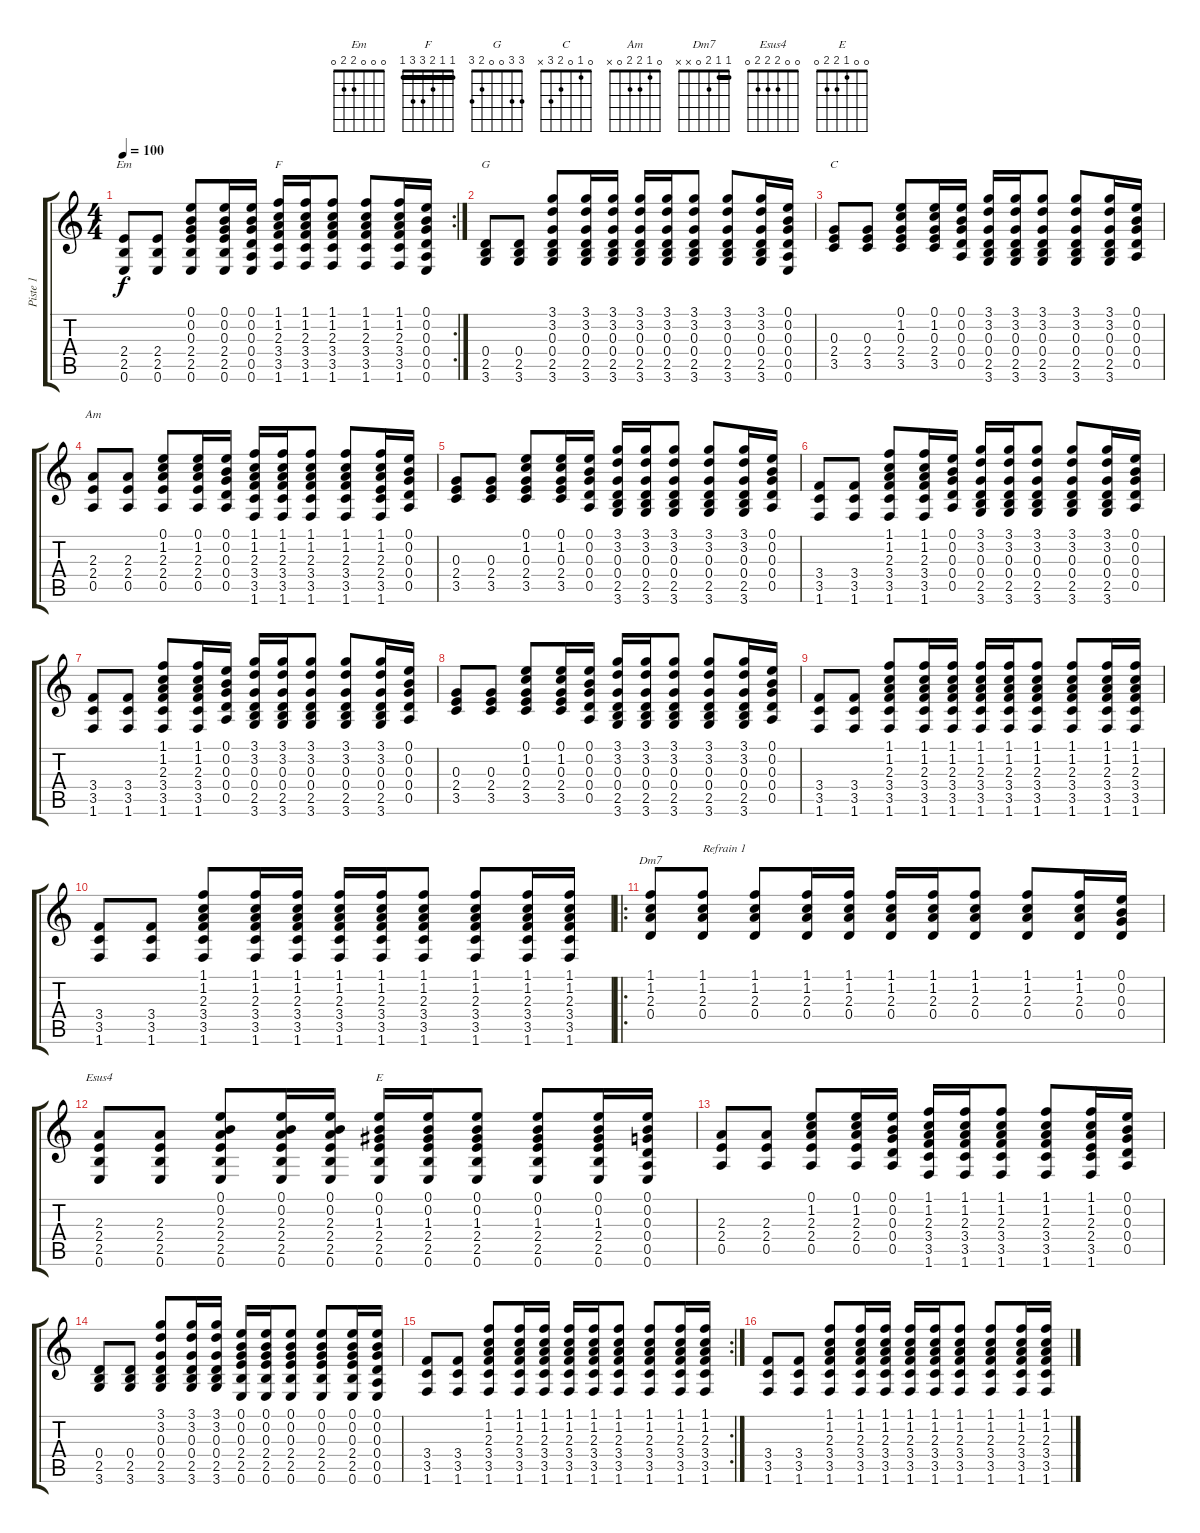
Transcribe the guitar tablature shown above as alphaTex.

\track ("Piste 1" "Piste 1") {instrument acousticguitarnylon}
\staff {score tabs}
\tuning (E4 B3 G3 D3 A2 E2) {hide}
\chord ("Em" 0 0 0 2 2 0)
\chord ("F" 1 1 2 3 3 1) {barre 1}
\chord ("G" 3 3 0 0 2 3)
\chord ("C" 0 1 0 2 3 x)
\chord ("Am" 0 1 2 2 0 x)
\chord ("Dm7" 1 1 2 0 x x) {barre 1}
\chord ("Esus4" 0 0 2 2 2 0)
\chord ("E" 0 0 1 2 2 0)
\rc 2
\ts (4 4)
\tempo 100
\clef g2
\ks c
(2.4 2.5 0.6).8{ch "Em" dy f} (2.4 2.5 0.6).8 (0.1 0.2 0.3 2.4 2.5 0.6).8 (0.1 0.2 0.3 2.4 2.5 0.6).16 (0.1 0.2 0.3 0.4 0.5 0.6).16 (1.1 1.2 2.3 3.4 3.5 1.6).16{ch "F"} (1.1 1.2 2.3 3.4 3.5 1.6).16 (1.1 1.2 2.3 3.4 3.5 1.6).8 (1.1 1.2 2.3 3.4 3.5 1.6).8 (1.1 1.2 2.3 3.4 3.5 1.6).16 (0.1 0.2 0.3 0.4 0.5 0.6).16 |
(0.4 2.5 3.6).8{ch "G"} (0.4 2.5 3.6).8 (3.1 3.2 0.3 0.4 2.5 3.6).8 (3.1 3.2 0.3 0.4 2.5 3.6).16 (3.1 3.2 0.3 0.4 2.5 3.6).16 (3.1 3.2 0.3 0.4 2.5 3.6).16 (3.1 3.2 0.3 0.4 2.5 3.6).16 (3.1 3.2 0.3 0.4 2.5 3.6).8 (3.1 3.2 0.3 0.4 2.5 3.6).8 (3.1 3.2 0.3 0.4 2.5 3.6).16 (0.1 0.2 0.3 0.4 0.5 0.6).16 |
(0.3 2.4 3.5).8{ch "C"} (0.3 2.4 3.5).8 (0.1 1.2 0.3 2.4 3.5).8 (0.1 1.2 0.3 2.4 3.5).16 (0.1 0.2 0.3 0.4 0.5).16 (3.1 3.2 0.3 0.4 2.5 3.6).16 (3.1 3.2 0.3 0.4 2.5 3.6).16 (3.1 3.2 0.3 0.4 2.5 3.6).8 (3.1 3.2 0.3 0.4 2.5 3.6).8 (3.1 3.2 0.3 0.4 2.5 3.6).16 (0.1 0.2 0.3 0.4 0.5).16 |
(2.3 2.4 0.5).8{ch "Am"} (2.3 2.4 0.5).8 (0.1 1.2 2.3 2.4 0.5).8 (0.1 1.2 2.3 2.4 0.5).16 (0.1 0.2 0.3 0.4 0.5).16 (1.1 1.2 2.3 3.4 3.5 1.6).16 (1.1 1.2 2.3 3.4 3.5 1.6).16 (1.1 1.2 2.3 3.4 3.5 1.6).8 (1.1 1.2 2.3 3.4 3.5 1.6).8 (1.1 1.2 2.3 2.4 3.5 1.6).16 (0.1 0.2 0.3 0.4 0.5).16 |
(0.3 2.4 3.5).8 (0.3 2.4 3.5).8 (0.1 1.2 0.3 2.4 3.5).8 (0.1 1.2 0.3 2.4 3.5).16 (0.1 0.2 0.3 0.4 0.5).16 (3.1 3.2 0.3 0.4 2.5 3.6).16 (3.1 3.2 0.3 0.4 2.5 3.6).16 (3.1 3.2 0.3 0.4 2.5 3.6).8 (3.1 3.2 0.3 0.4 2.5 3.6).8 (3.1 3.2 0.3 0.4 2.5 3.6).16 (0.1 0.2 0.3 0.4 0.5).16 |
(3.4 3.5 1.6).8 (3.4 3.5 1.6).8 (1.1 1.2 2.3 3.4 3.5 1.6).8 (1.1 1.2 2.3 3.4 3.5 1.6).16 (0.1 0.2 0.3 0.4 0.5).16 (3.1 3.2 0.3 0.4 2.5 3.6).16 (3.1 3.2 0.3 0.4 2.5 3.6).16 (3.1 3.2 0.3 0.4 2.5 3.6).8 (3.1 3.2 0.3 0.4 2.5 3.6).8 (3.1 3.2 0.3 0.4 2.5 3.6).16 (0.1 0.2 0.3 0.4 0.5).16 |
(3.4 3.5 1.6).8 (3.4 3.5 1.6).8 (1.1 1.2 2.3 3.4 3.5 1.6).8 (1.1 1.2 2.3 3.4 3.5 1.6).16 (0.1 0.2 0.3 0.4 0.5).16 (3.1 3.2 0.3 0.4 2.5 3.6).16 (3.1 3.2 0.3 0.4 2.5 3.6).16 (3.1 3.2 0.3 0.4 2.5 3.6).8 (3.1 3.2 0.3 0.4 2.5 3.6).8 (3.1 3.2 0.3 0.4 2.5 3.6).16 (0.1 0.2 0.3 0.4 0.5).16 |
(0.3 2.4 3.5).8 (0.3 2.4 3.5).8 (0.1 1.2 0.3 2.4 3.5).8 (0.1 1.2 0.3 2.4 3.5).16 (0.1 0.2 0.3 0.4 0.5).16 (3.1 3.2 0.3 0.4 2.5 3.6).16 (3.1 3.2 0.3 0.4 2.5 3.6).16 (3.1 3.2 0.3 0.4 2.5 3.6).8 (3.1 3.2 0.3 0.4 2.5 3.6).8 (3.1 3.2 0.3 0.4 2.5 3.6).16 (0.1 0.2 0.3 0.4 0.5).16 |
(3.4 3.5 1.6).8 (3.4 3.5 1.6).8 (1.1 1.2 2.3 3.4 3.5 1.6).8 (1.1 1.2 2.3 3.4 3.5 1.6).16 (1.1 1.2 2.3 3.4 3.5 1.6).16 (1.1 1.2 2.3 3.4 3.5 1.6).16 (1.1 1.2 2.3 3.4 3.5 1.6).16 (1.1 1.2 2.3 3.4 3.5 1.6).8 (1.1 1.2 2.3 3.4 3.5 1.6).8 (1.1 1.2 2.3 3.4 3.5 1.6).16 (1.1 1.2 2.3 3.4 3.5 1.6).16 |
(3.4 3.5 1.6).8 (3.4 3.5 1.6).8 (1.1 1.2 2.3 3.4 3.5 1.6).8 (1.1 1.2 2.3 3.4 3.5 1.6).16 (1.1 1.2 2.3 3.4 3.5 1.6).16 (1.1 1.2 2.3 3.4 3.5 1.6).16 (1.1 1.2 2.3 3.4 3.5 1.6).16 (1.1 1.2 2.3 3.4 3.5 1.6).8 (1.1 1.2 2.3 3.4 3.5 1.6).8 (1.1 1.2 2.3 3.4 3.5 1.6).16 (1.1 1.2 2.3 3.4 3.5 1.6).16 |
\ro
(1.1 1.2 2.3 0.4).8{ch "Dm7"} (1.1 1.2 2.3 0.4).8{txt "Refrain 1"} (1.1 1.2 2.3 0.4).8 (1.1 1.2 2.3 0.4).16 (1.1 1.2 2.3 0.4).16 (1.1 1.2 2.3 0.4).16 (1.1 1.2 2.3 0.4).16 (1.1 1.2 2.3 0.4).8 (1.1 1.2 2.3 0.4).8 (1.1 1.2 2.3 0.4).16 (0.1 0.2 0.3 0.4).16 |
(2.3 2.4 2.5 0.6).8{ch "Esus4"} (2.3 2.4 2.5 0.6).8 (0.1 0.2 2.3 2.4 2.5 0.6).8 (0.1 0.2 2.3 2.4 2.5 0.6).16 (0.1 0.2 2.3 2.4 2.5 0.6).16 (0.1 0.2 1.3 2.4 2.5 0.6).16{ch "E"} (0.1 0.2 1.3 2.4 2.5 0.6).16 (0.1 0.2 1.3 2.4 2.5 0.6).8 (0.1 0.2 1.3 2.4 2.5 0.6).8 (0.1 0.2 1.3 2.4 2.5 0.6).16 (0.1 0.2 0.3 0.4 0.5 0.6).16 |
(2.3 2.4 0.5).8 (2.3 2.4 0.5).8 (0.1 1.2 2.3 2.4 0.5).8 (0.1 1.2 2.3 2.4 0.5).16 (0.1 0.2 0.3 0.4 0.5).16 (1.1 1.2 2.3 3.4 3.5 1.6).16 (1.1 1.2 2.3 3.4 3.5 1.6).16 (1.1 1.2 2.3 3.4 3.5 1.6).8 (1.1 1.2 2.3 3.4 3.5 1.6).8 (1.1 1.2 2.3 2.4 3.5 1.6).16 (0.1 0.2 0.3 0.4 0.5).16 |
(0.4 2.5 3.6).8 (0.4 2.5 3.6).8 (3.1 3.2 0.3 0.4 2.5 3.6).8 (3.1 3.2 0.3 0.4 2.5 3.6).16 (3.1 3.2 0.3 0.4 2.5 3.6).16 (0.1 0.2 0.3 2.4 2.5 0.6).16 (0.1 0.2 0.3 2.4 2.5 0.6).16 (0.1 0.2 0.3 2.4 2.5 0.6).8 (0.1 0.2 0.3 2.4 2.5 0.6).8 (0.1 0.2 0.3 2.4 2.5 0.6).16 (0.1 0.2 0.3 0.4 0.5 0.6).16 |
\rc 2
(3.4 3.5 1.6).8 (3.4 3.5 1.6).8 (1.1 1.2 2.3 3.4 3.5 1.6).8 (1.1 1.2 2.3 3.4 3.5 1.6).16 (1.1 1.2 2.3 3.4 3.5 1.6).16 (1.1 1.2 2.3 3.4 3.5 1.6).16 (1.1 1.2 2.3 3.4 3.5 1.6).16 (1.1 1.2 2.3 3.4 3.5 1.6).8 (1.1 1.2 2.3 3.4 3.5 1.6).8 (1.1 1.2 2.3 3.4 3.5 1.6).16 (1.1 1.2 2.3 3.4 3.5 1.6).16 |
(3.4 3.5 1.6).8 (3.4 3.5 1.6).8 (1.1 1.2 2.3 3.4 3.5 1.6).8 (1.1 1.2 2.3 3.4 3.5 1.6).16 (1.1 1.2 2.3 3.4 3.5 1.6).16 (1.1 1.2 2.3 3.4 3.5 1.6).16 (1.1 1.2 2.3 3.4 3.5 1.6).16 (1.1 1.2 2.3 3.4 3.5 1.6).8 (1.1 1.2 2.3 3.4 3.5 1.6).8 (1.1 1.2 2.3 3.4 3.5 1.6).16 (1.1 1.2 2.3 3.4 3.5 1.6).16
